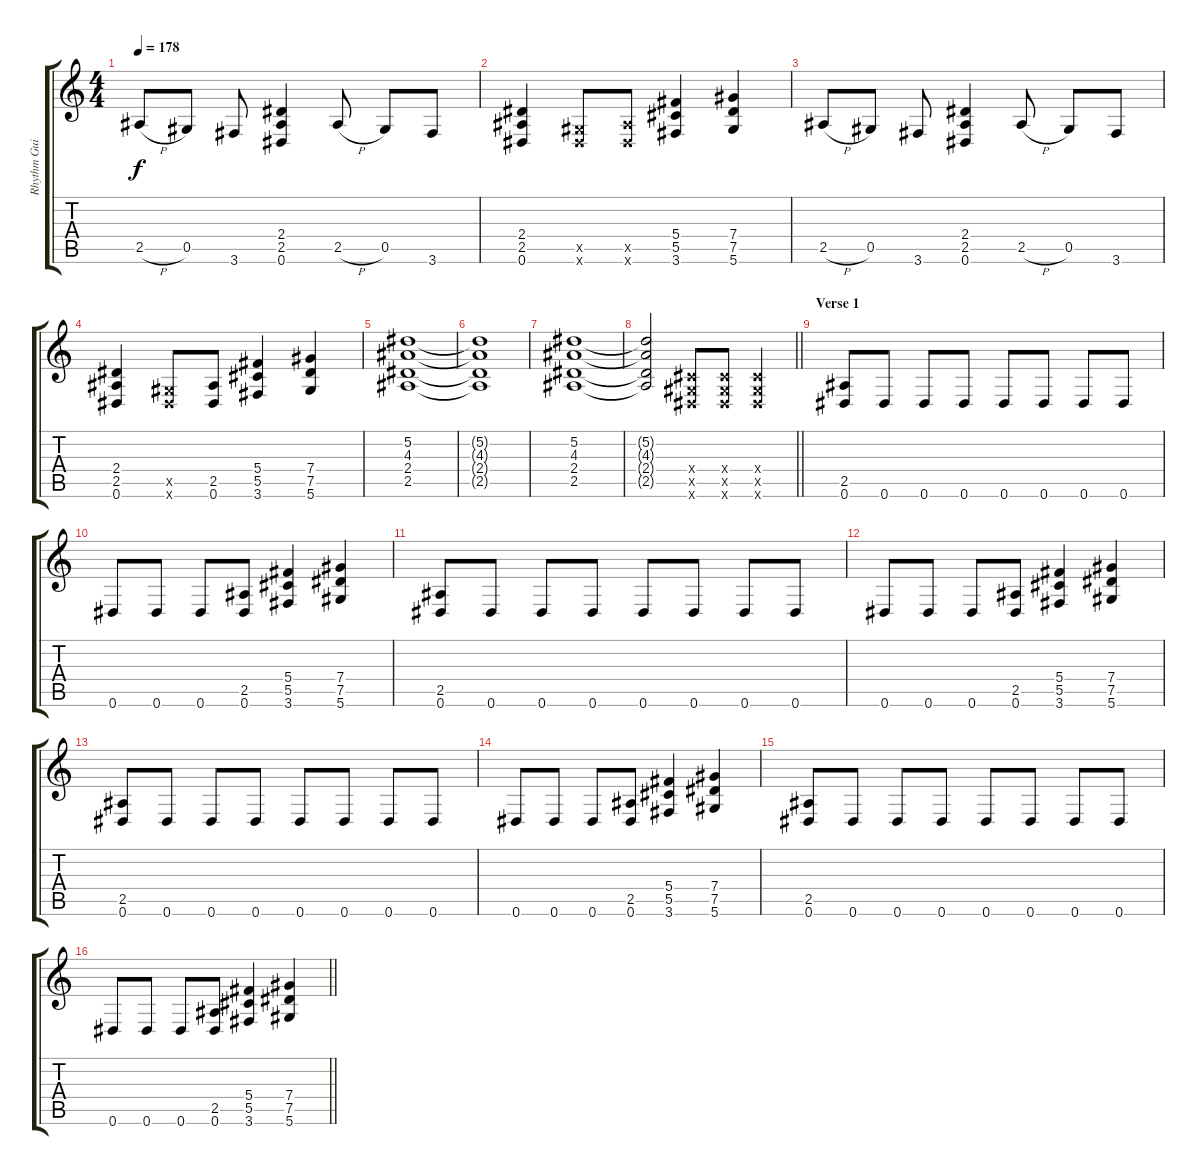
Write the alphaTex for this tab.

\track ("Rhythm Guitar" "Rhythm Gui") {instrument distortionguitar}
\staff {score tabs}
\tuning (Eb4 Bb3 Gb3 Db3 Ab2 Eb2) {hide}
\ts (4 4)
\tempo 178
\clef g2
\ks c
2.5{h}.8{dy f} 0.5.8 3.6.8 (2.4 2.5 0.6).4 2.5{h}.8 0.5.8 3.6.8 |
(2.4 2.5 0.6).4 (0.5{x} 0.6{x}).8 (2.5{x} 0.6{x}).8 (5.4 5.5 3.6).4 (7.4 7.5 5.6).4 |
2.5{h}.8 0.5.8 3.6.8 (2.4 2.5 0.6).4 2.5{h}.8 0.5.8 3.6.8 |
(2.4 2.5 0.6).4 (0.5{x} 0.6{x}).8 (2.5 0.6).8 (5.4 5.5 3.6).4 (7.4 7.5 5.6).4 |
(5.2 4.3 2.4 2.5).1 |
(5.2{t} 4.3{t} 2.4{t} 2.5{t}).1 |
(5.2 4.3 2.4 2.5).1 |
\barLineRight lightlight
(5.2{t} 4.3{t} 2.4{t} 2.5{t}).2 (0.4{x} 0.5{x} 0.6{x}).8 (0.4{x} 0.5{x} 0.6{x}).8 (0.4{x} 0.5{x} 0.6{x}).4 |
\section ("" "Verse 1")
(2.5 0.6).8 0.6.8 0.6.8 0.6.8 0.6.8 0.6.8 0.6.8 0.6.8 |
0.6.8 0.6.8 0.6.8 (2.5 0.6).8 (5.4 5.5 3.6).4 (7.4 7.5 5.6).4 |
(2.5 0.6).8 0.6.8 0.6.8 0.6.8 0.6.8 0.6.8 0.6.8 0.6.8 |
0.6.8 0.6.8 0.6.8 (2.5 0.6).8 (5.4 5.5 3.6).4 (7.4 7.5 5.6).4 |
(2.5 0.6).8 0.6.8 0.6.8 0.6.8 0.6.8 0.6.8 0.6.8 0.6.8 |
0.6.8 0.6.8 0.6.8 (2.5 0.6).8 (5.4 5.5 3.6).4 (7.4 7.5 5.6).4 |
(2.5 0.6).8 0.6.8 0.6.8 0.6.8 0.6.8 0.6.8 0.6.8 0.6.8 |
\barLineRight lightlight
0.6.8 0.6.8 0.6.8 (2.5 0.6).8 (5.4 5.5 3.6).4 (7.4 7.5 5.6).4
